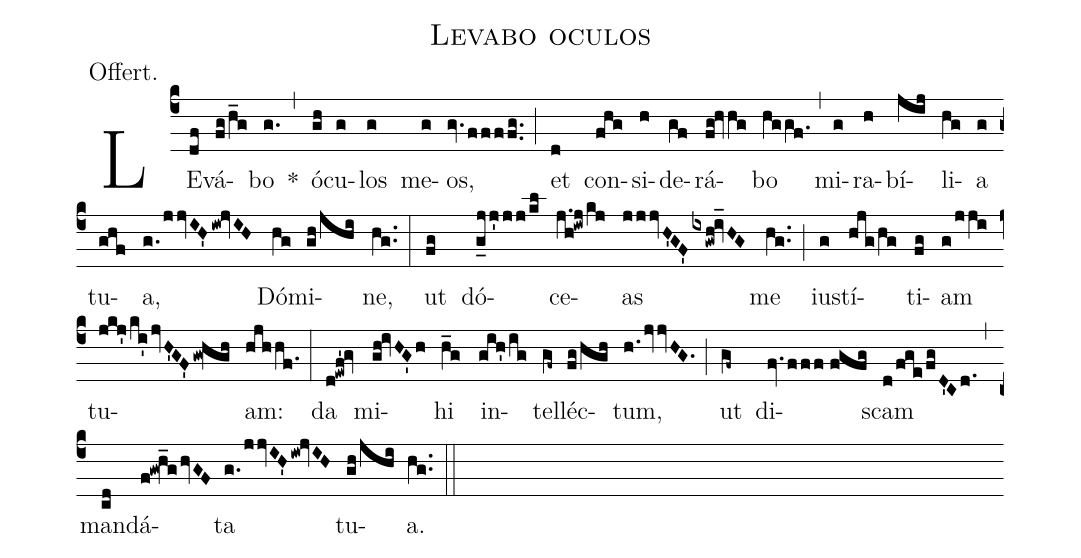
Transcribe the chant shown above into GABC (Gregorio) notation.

name:Levabo oculos;
annotation:Offert.;
mode:8;
office-part:Offertory;
%%
(c4) LE(df)vá(fg/h_g)bo(g.) *(,) ó(gh)cu(g)los(g) me(g)os,(gv.ffffg..) (;) et(d) con(fhg)si(h)de(gf)rá(fg!hvhg)bo(hggf.) (,) mi(g)ra(h)bí(jij)li(hg)a(g) tu(ghf)a,(g./jjvIH'iw!jvIH) Dó(hg)mi(gh/jhi)ne,(hg..) (:) ut(fg) dó(g_jj'jj/kl)ce(j.h!iwj/kj)as(jjjvH'GF'ixgwh!iv_HG) me(hg..) (;) iu(g)stí(hjg/hg)ti(fg)am(g/jji) tu(jkj'/ki'jvH'GF'gw!hgh)am:(hjhhf.) (:) da(d!ewf'!gv) mi(gh!ivHG'h)hi(h_g) in(gih'/ig)tel(gf~)léc(fg/hgh)tum,(h.jvvHG.) (;) ut(gf~) di(fv.fff//fgfg)scam(d/fge/fgD'Cd.) (,) man(cd)dá(f!gw!h_ghvGF)ta(g./jjvIH'iw!jvIH) tu(gh/jhi)a.(hg..) (::)
